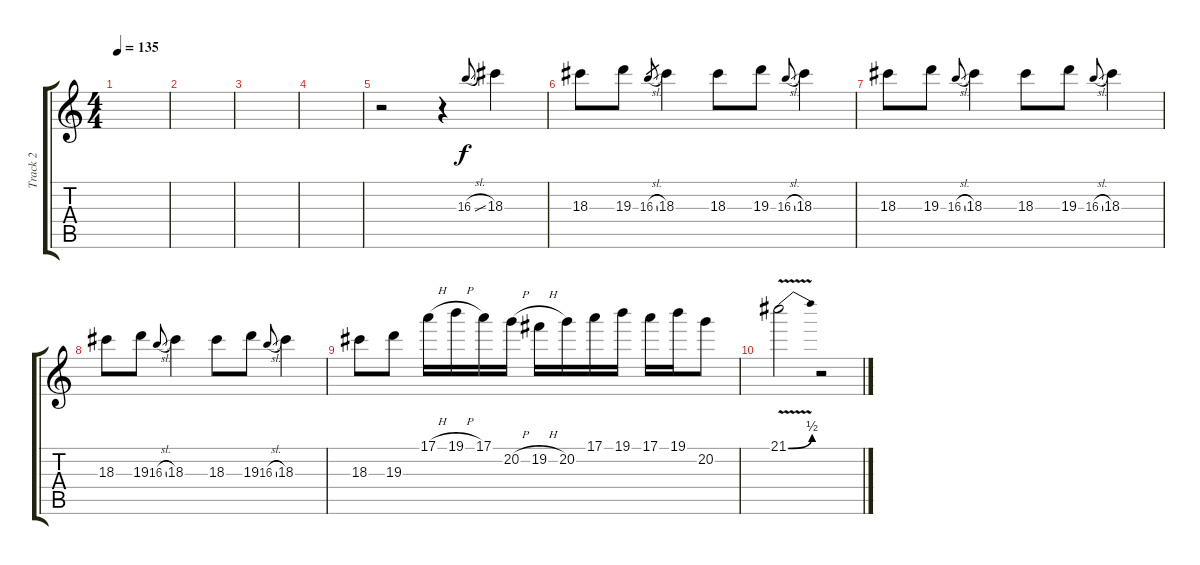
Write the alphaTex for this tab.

\track ("Track 2" "Track 2") {instrument distortionguitar}
\staff {score tabs}
\tuning (E4 B3 G3 D3 A2 E2) {hide}
\ts (4 4)
\tempo 135
\clef g2
\ks c
|
|
|
|
r.2 r.4 16.3{sl}.8{gr onbeat} 18.3.4 |
18.3.8 19.3.8 16.3{sl}.8{gr} 18.3.4 18.3.8 19.3.8 16.3{sl}.8{gr onbeat} 18.3.4 |
18.3.8 19.3.8 16.3{sl}.8{gr onbeat} 18.3.4 18.3.8 19.3.8 16.3{sl}.8{gr onbeat} 18.3.4 |
18.3.8 19.3.8 16.3{sl}.8{gr onbeat} 18.3.4 18.3.8 19.3.8 16.3{sl}.8{gr onbeat} 18.3.4 |
18.3.8 19.3.8 17.1{h}.16 19.1{h}.16 17.1.16 20.2{h}.16 19.2{h}.16 20.2.16 17.1.16 19.1.16 17.1.16 19.1.16 20.2.8 |
21.1{be (bend 0 0 60 2) v}.2 r.2
